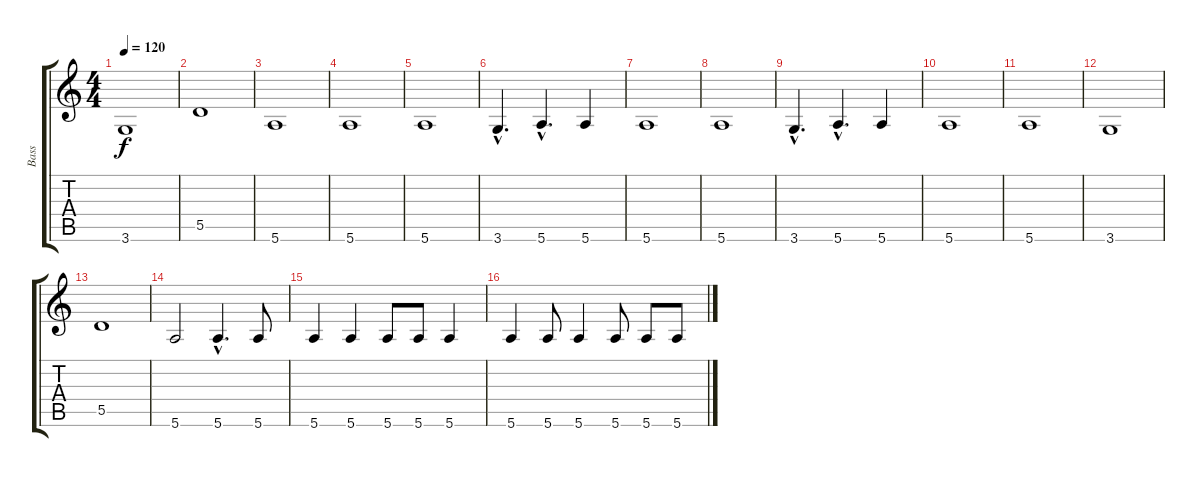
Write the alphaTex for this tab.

\track ("Bass" "Bass") {instrument electricbassfinger}
\staff {score tabs}
\tuning (E4 B3 G3 D3 A2 E2) {hide}
\ts (4 4)
\tempo 120
\clef g2
\ks c
3.6.1{dy f} |
5.5.1 |
5.6.1 |
5.6.1 |
5.6.1 |
3.6{hac}.4{d} 5.6{hac}.4{d} 5.6.4 |
5.6.1 |
5.6.1 |
3.6{hac}.4{d} 5.6{hac}.4{d} 5.6.4 |
5.6.1 |
5.6.1 |
3.6.1 |
5.5.1 |
5.6.2 5.6{hac}.4{d} 5.6.8 |
5.6.4 5.6.4 5.6.8 5.6.8 5.6.4 |
5.6.4 5.6.8 5.6.4 5.6.8 5.6.8 5.6.8
